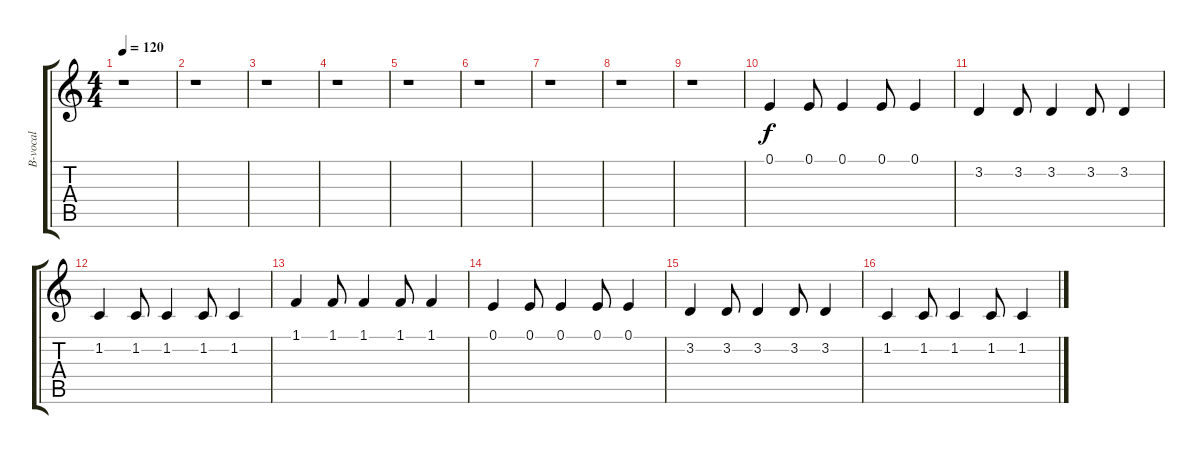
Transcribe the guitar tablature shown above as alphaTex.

\track ("B-vocal" "B-vocal") {instrument rockorgan}
\staff {score tabs}
\tuning (E4 B3 G3 D3 A2 E2) {hide}
\ts (4 4)
\tempo 120
\clef g2
\ks c
r.1{dy f} |
r.1 |
r.1 |
r.1 |
r.1 |
r.1 |
r.1 |
r.1 |
r.1 |
0.1.4 0.1.8 0.1.4 0.1.8 0.1.4 |
3.2.4 3.2.8 3.2.4 3.2.8 3.2.4 |
1.2.4 1.2.8 1.2.4 1.2.8 1.2.4 |
1.1.4 1.1.8 1.1.4 1.1.8 1.1.4 |
0.1.4 0.1.8 0.1.4 0.1.8 0.1.4 |
3.2.4 3.2.8 3.2.4 3.2.8 3.2.4 |
1.2.4 1.2.8 1.2.4 1.2.8 1.2.4
